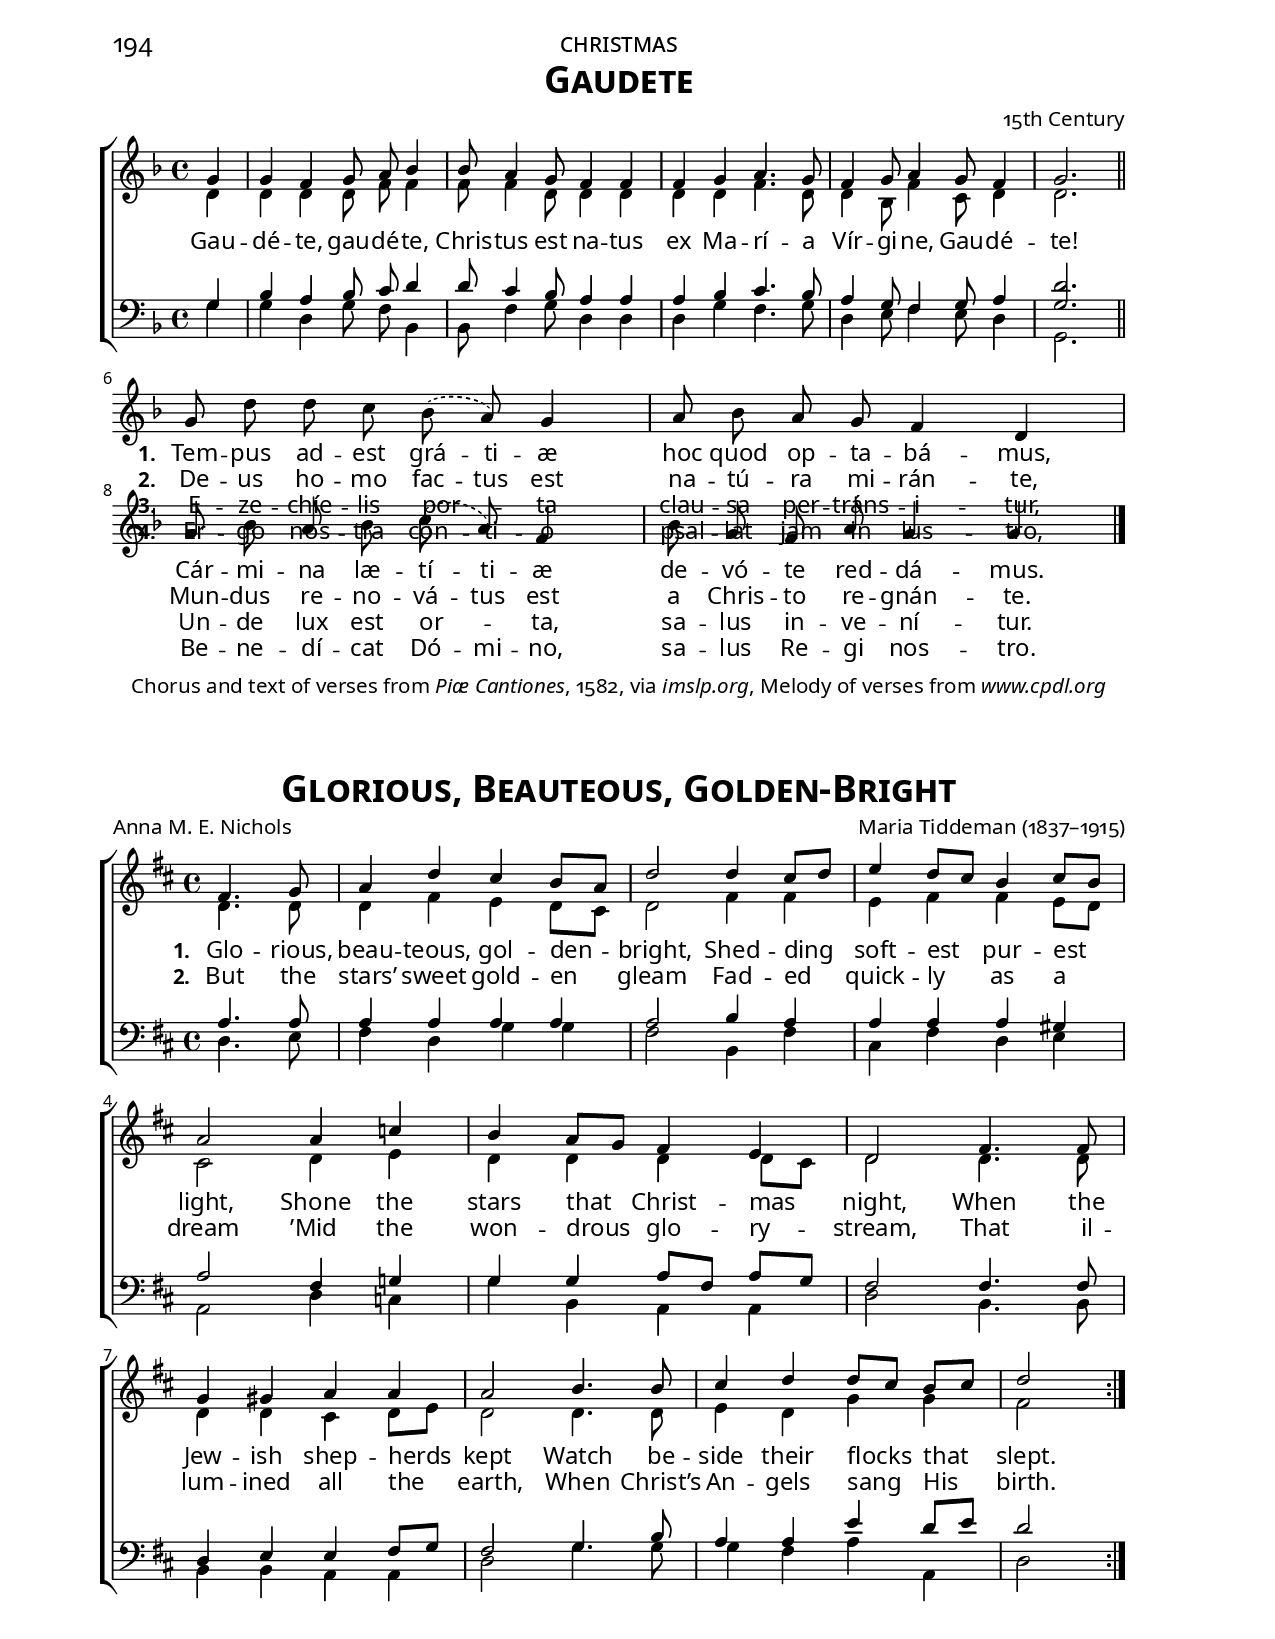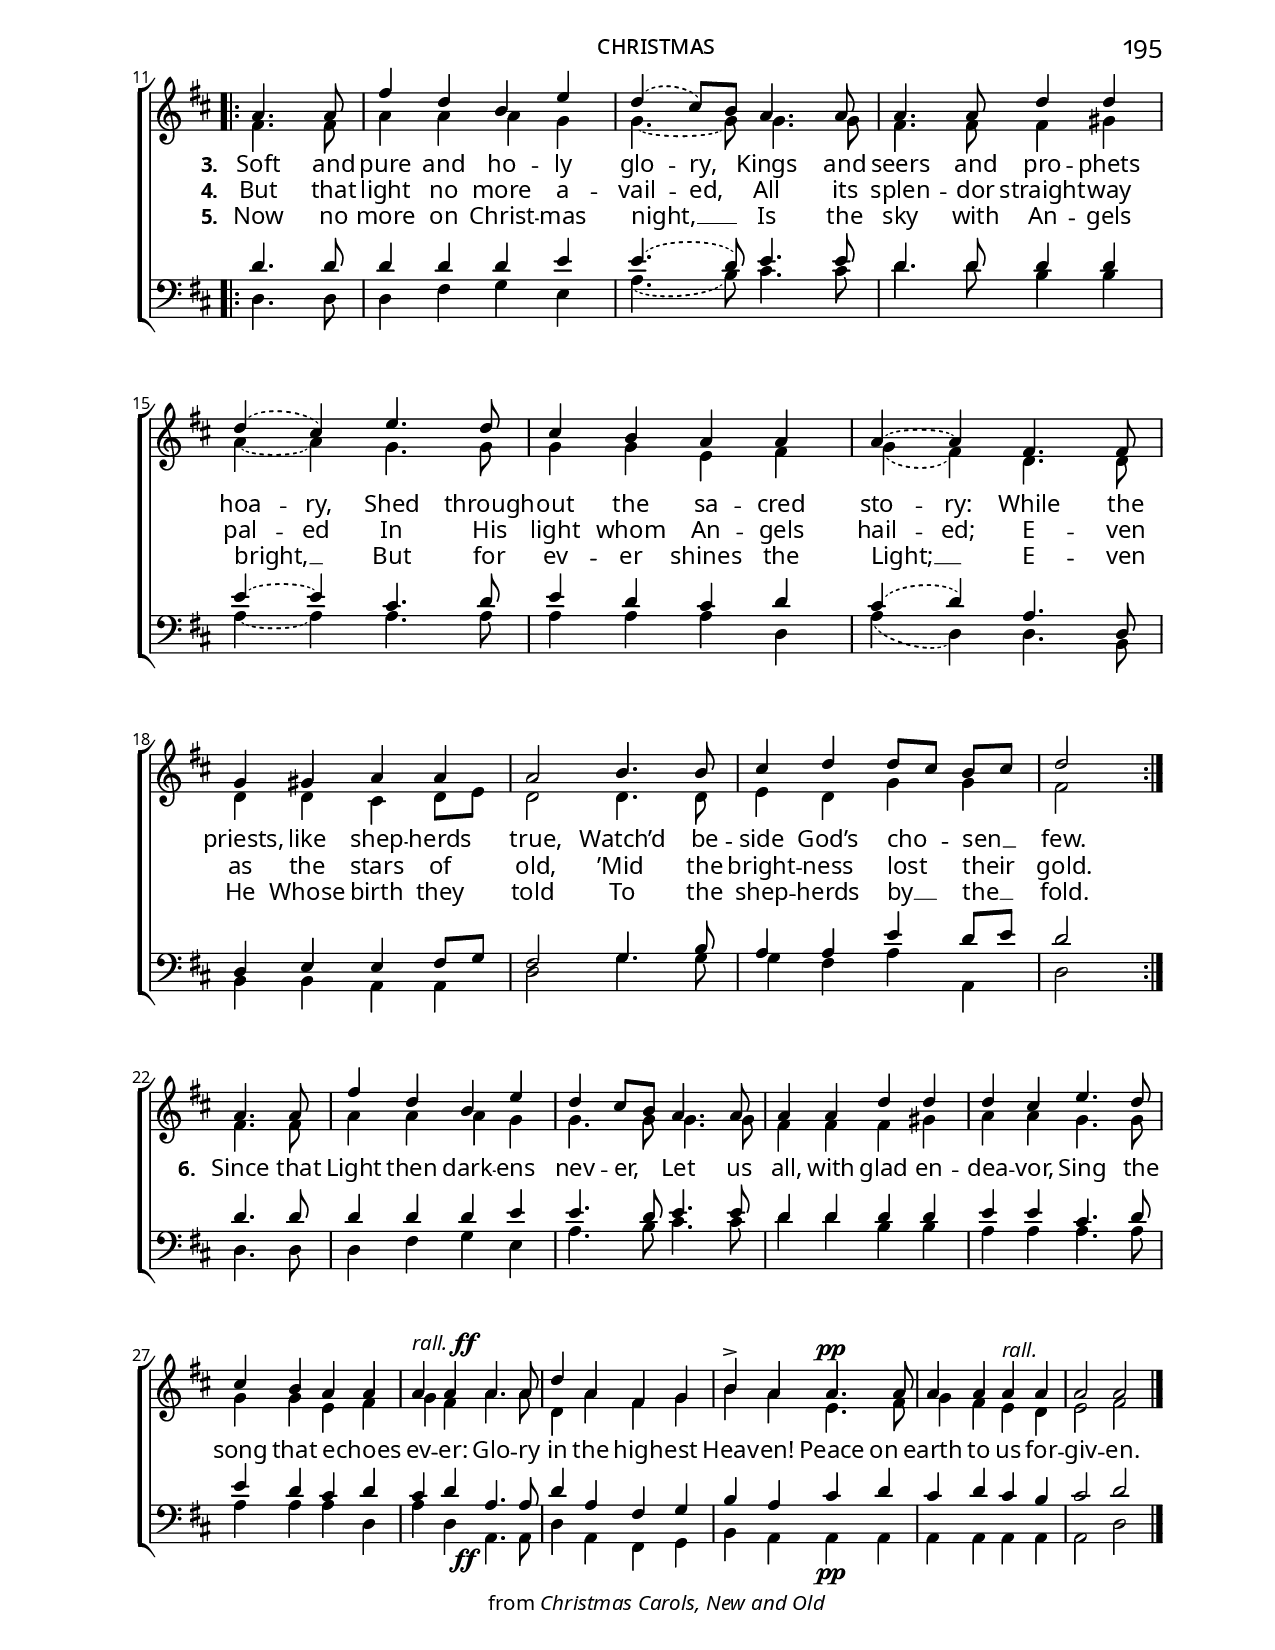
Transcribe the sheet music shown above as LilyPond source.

\version "2.24.0"
\include "util.ly"
\paper {
  print-all-headers = ##t
  paper-height = 11\in
  paper-width = 8.5\in
  indent = 0\in
  %system-system-spacing = #'((basic-distance . 10) (padding . 0))
  system-system-spacing =
    #'((basic-distance . 0)
       (minimum-distance . 0)
       (padding . -5)
       (stretchability . 100))
  ragged-last-bottom = ##f
  ragged-bottom = ##f
  two-sided = ##t
  inner-margin = 1\in
  outer-margin = 0.75\in
  top-margin = 0.26\in
  bottom-margin = 0.25\in
  first-page-number = #194
  print-first-page-number = ##t
  headerLine = \markup{\override #'(font-name . "Garamond Premier Pro") \smallCapsOldStyle"christmas"}
  oddHeaderMarkup = \markup\fill-line{
     \override #'(font-name . "Garamond Premier Pro")\abs-fontsize #12.5
     \combine 
        \fill-line{"" \if \should-print-page-number
        \oldStylePageNum""
        }
        \fill-line{\headerLine}
  }
  evenHeaderMarkup = \markup {
     \override #'(font-name . "Garamond Premier Pro")\abs-fontsize #12.5
     \combine
        \if \should-print-page-number
        \oldStylePageNum""
        \fill-line{\headerLine}
  }
}
#(set-global-staff-size 18) \paper{ #(define fonts (make-pango-font-tree "Garamond Premier Pro" "Garamond Premier Pro" "Garamond Premier Pro" (/ 18 20))) }
global = {
  \key f\major
  \time 4/4
  \autoBeamOff
}

sopMusic = \relative c'' {
  \partial 4 g4 |
  g f g8 a bes4 |
  bes8 a4 g8 f4 f |
  
  f g a4. g8 |
  f4 g8 a4 g8 f4 |
  \partial 2. g2. \bar "||" \break
}

verseMusic = \relative c'' {
  
}
sopWords = \lyricmode {
  
}

altoMusic = \relative c' {
  d4 |
  d d d8 f f4 |
  f8 f4 d8 d4 d |
  
  d d f4. d8 |
  d4 bes8 f'4 c8 d4 |
  d2.
  
  \slurDashed \oneVoice
  g8 d' d c bes( a) g4 |
  a8 bes a g f4 d |
  
  g8 bes a bes c( a) f4 |
  bes8 g f a g4 g \bar "|."
}
altoWords = \lyricmode {
  \dropLyricsV
  Gau -- dé -- te, gau -- dé -- te,
  Chris -- tus est na -- tus
  ex Ma -- rí -- a Vír -- gi -- ne, Gau -- dé -- te!
  
  \dropLyricsIV
  \set stanza = #"1. "
  \set ignoreMelismata = ##t
  Tem -- pus ad -- est grá -- ti -- æ
  hoc quod op -- ta -- bá -- mus,
  Cár -- mi -- na læ -- tí -- ti -- æ
  de -- vó -- te red -- dá -- mus.
}
altoWordsII = \lyricmode {
  \dropLyricsIV
%\markup\italic
  \repeat unfold 21 {\skip1}
  \set stanza = #"2. "
  \set ignoreMelismata = ##t
  De -- us ho -- mo fac -- tus est
  na -- tú -- ra mi -- rán -- te,
  Mun -- dus re -- no -- vá -- tus est
  a Chris -- to re -- gnán -- te.
}
altoWordsIII = \lyricmode {
  \dropLyricsIV
  \repeat unfold 21 {\skip1}
  \set stanza = #"3. "
  E -- ze -- chíe -- lis por -- ta
  clau -- sa per -- tráns -- i -- tur,
  Un -- de lux est or -- ta,
  sa -- lus in -- ve -- ní -- tur.
}
altoWordsIV = \lyricmode {
  \dropLyricsIV
  \repeat unfold 21 {\skip1}
  \set stanza = #"4. "
  \set ignoreMelismata = ##t
  Er -- go nos -- tra cón -- ti -- o
  psal -- lat jam in lus -- tro,
  Be -- ne -- dí -- cat Dó -- mi -- no,
  sa -- lus Re -- gi nos -- tro.
}
altoWordsV = \lyricmode {
  \set stanza = #"5. "
  \set ignoreMelismata = ##t
}
altoWordsVI = \lyricmode {
  \set stanza = #"6. "
  \set ignoreMelismata = ##t
}
tenorMusic = \relative c' {
  g4 |
  bes a bes8 c d4 |
  d8 c4 bes8 a4 a |
  
  a bes c4. bes8 |
  a4 g8 f4 g8 a4 |
  <g d'>2.
}
tenorWords = \lyricmode {

}

bassMusic = \relative c {
  g'4 |
  g d g8 f bes,4 |
  bes8 f'4 g8 d4 d |
  
  d g f4. g8 |
  d4 e8 f4 e8 d4 |
  g,2.
}
bassWords = \lyricmode {

}

pianoRH = \relative c' {
  
}
pianoLH = \relative c' {
  
}

\score {
  <<
   \new ChoirStaff <<
%    \new Lyrics = sopranos \with { \override VerticalAxisGroup.nonstaff-relatedstaff-spacing = #'((basic-distance . 1)) }
    \new Staff = women <<
      \new Voice = "sopranos" { \voiceOne << \global \sopMusic >> }
      \new Voice = "altos" { \voiceTwo << \global \altoMusic >> }
    >>
    \new Lyrics \with { alignAboveContext = #"women" \override VerticalAxisGroup.nonstaff-relatedstaff-spacing = #'((basic-distance . 1))} \lyricsto "sopranos" \sopWords
     \new Lyrics = "altosVI"  \with { alignBelowContext = #"women" \override VerticalAxisGroup.nonstaff-relatedstaff-spacing = #'((basic-distance . 1))} \lyricsto "altos" \altoWordsVI
    \new Lyrics = "altosV"  \with { alignBelowContext = #"women" \override VerticalAxisGroup.nonstaff-relatedstaff-spacing = #'((basic-distance . 1))} \lyricsto "altos" \altoWordsV
    \new Lyrics = "altosIV"  \with { alignBelowContext = #"women" \override VerticalAxisGroup.nonstaff-relatedstaff-spacing = #'((basic-distance . 1))} \lyricsto "altos" \altoWordsIV
    \new Lyrics = "altosIII"  \with { alignBelowContext = #"women" \override VerticalAxisGroup.nonstaff-relatedstaff-spacing = #'((basic-distance . 1))} \lyricsto "altos" \altoWordsIII
    \new Lyrics = "altosII"  \with { alignBelowContext = #"women" \override VerticalAxisGroup.nonstaff-relatedstaff-spacing = #'((basic-distance . 1))} \lyricsto "altos" \altoWordsII
    \new Lyrics = "altos"  \with { alignBelowContext = #"women" \override VerticalAxisGroup.nonstaff-relatedstaff-spacing = #'((basic-distance . 1))} \lyricsto "altos" \altoWords
   \new Staff = men <<
      \clef bass
      \new Voice = "tenors" { \voiceOne << \global \tenorMusic >> }
      \new Voice = "basses" { \voiceTwo << \global \bassMusic >> }
    >>
    \new Lyrics \with { alignAboveContext = #"men" \override VerticalAxisGroup.nonstaff-relatedstaff-spacing = #'((basic-distance . 1)) } \lyricsto "tenors" \tenorWords
    \new Lyrics \with { alignBelowContext = #"men" \override VerticalAxisGroup.nonstaff-relatedstaff-spacing = #'((basic-distance . 1)) } \lyricsto "basses" \bassWords
  >>
%    \new PianoStaff << \new Staff { \new Voice { \pianoRH } } \new Staff { \clef "bass" \pianoLH } >>
  >>
  \layout {
  \context {
    \Lyrics
    \override LyricText.font-size = #1.3
  }
%6x9 \context {\Lyrics\override LyricText.font-size = #1.1 }
%6.14 \context {\Lyrics\override LyricText.font-size = #0.6 }
    #(define fonts (make-pango-font-tree "Garamond Premier Pro" "Garamond Premier Pro" "Garamond Premier Pro" (/ 18 20)))
    \context {
      \Score
      %\override SpacingSpanner.base-shortest-duration = #(ly:make-moment 1/8)
      %\override SpacingSpanner.common-shortest-duration = #(ly:make-moment 1/4)
    }
    \context {
      % Remove all empty staves
      % \Staff \RemoveEmptyStaves \override VerticalAxisGroup.remove-first = ##t
    }
    \context {
      \Lyrics
      \override LyricText.X-offset = #center-on-word
    }
  }
  \header {
    title = \markup{\override #'(font-name . "Garamond Premier Pro Semibold"){ \abs-fontsize #18 \smallCapsOldStyle"Gaudete"}}
    composer = \markup\oldStyleNum"15th Century"
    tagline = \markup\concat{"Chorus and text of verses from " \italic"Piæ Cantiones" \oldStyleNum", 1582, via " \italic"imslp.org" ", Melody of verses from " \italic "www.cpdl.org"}
  }
}
\markup \fill-line {\center-column{
    \concat{"Chorus and text of verses from " \italic"Piæ Cantiones" \oldStyleNum", 1582, via " \italic"imslp.org" ", Melody of verses from " \italic "www.cpdl.org"}}}
\markup\vspace#2.2























global = {
  \key d \major
  \time 4/4
  \autoBeamOff
  \override DynamicLineSpanner.staff-padding = #0.0
  \override DynamicLineSpanner.Y-extent = #'(-1 . 1)
  \tieDashed
}

sopMusic = \relative c' {
  \repeat volta 2 {
    \partial 2 fis4. g8 |
    a4 d cis b8[ a] |
    d2 d4 cis8[ d] |
    
    e4 d8[cis] b4 cis8[ b] |
    a2 a4 c |
    b a8[ g] fis4 e |
    d2 fis4. fis8 |
    
    g4 gis a a |
    a2 b4. b8 |
    cis4 d d8[ cis] b[ cis] |
    \partial 2 d2 |
  }
  \pageBreak
  \repeat volta 3 {
    \partial 2 a4. a8 |
    fis'4 d b e |
    \slurDashed
    d4( cis8[) b] a4. a8 |
    a4. a8 d4 d |
    
    d( cis) e4. d8 |
    cis4 b a a |
    a~ a fis4. fis8 |
    
    g4 gis a a |
    a2 b4. b8 |
    cis4 d d8[ cis] b[ cis] |
    \partial 2 d2 | \break
  }
  \partial 2 a4. a8 |
  fis'4 d b e |
  d4 cis8[ b] a4. a8 |
  a4 a d d |
  
  d cis e4. d8 |
  cis4 b a a |
  a^\markup{\italic"rall." \dynamic"ff"} a a4. a8 |
  
  d4 a fis g |
  b-> a a4.^\pp a8 |
  a4 a a^\markup\italic"rall." a 
  a2 a \bar "|."
}
sopWords = \lyricmode {
  
}

altoMusic = \relative c' {
  d4. d8 |
  d4 fis e d8[ cis] |
  d2 fis4 fis |
  
  e fis fis e8[ d] |
  cis2 d4 e |
  d d d d8[ cis] |
  d2 d4. d8 |
  
  d4 d cis d8[ e] |
  d2 d4. d8 |
  e4 d g g |
  fis2 |
  
  
  fis4. fis8 |
  a4 a a g |
  \slurDashed
  g4.~ g8 g4. g8 |
  fis4. fis8 fis4 gis |
  
  a~ a g4. g8 |
  g4 g e fis |
  g( fis) d4. d8 |
  
  d4 d cis d8[ e] |
  d2 d4. d8 |
  e4 d g g |
  fis2 |
  
  
  fis4. fis8 |
  a4 a a g |
  g4. g8 g4. g8 |
  fis4 fis fis gis |
  
  a4 a g4. g8 |
  g4 g e fis |
  g fis a4. a8 |
  
  d,4 a' fis g |
  b a e4. fis8 |
  g4 fis e d |
  e2 fis \bar "|."
}
altoWords = \lyricmode {
  \dropLyricsV
  \set stanza = #"1. "
  Glo -- rious, beau -- teous, gol -- den -- bright,
  Shed -- ding soft -- est pur -- est light,
  Shone the stars that \set associatedVoice = "tenors" Christ -- mas night,
  When the Jew -- ish shep -- herds kept
  Watch be -- side \unset associatedVoice their flocks that slept.
  
  \set stanza = #"3. "
  Soft and pure and ho -- ly \set ignoreMelismata = ##t glo -- \unset ignoreMelismata ry,
  Kings and seers and pro -- phets \set ignoreMelismata = ##t hoa -- ry, \unset ignoreMelismata 
  Shed through -- out the sa -- cred \set ignoreMelismata = ##t sto -- ry: \unset ignoreMelismata 
  While the priests, like shep -- herds true,
  Watch’d be -- side God’s cho -- sen __ few.
  
  \set stanza = #"6. "
  Since that Light then dark -- ens nev -- er,
  Let us all, with glad en -- dea -- vor,
  Sing the song that e -- choes ev -- er:
  Glo -- ry in the high -- est Heav -- en!
  \set associatedVoice = "tenors"
  Peace on earth to us for -- giv -- en.
}
altoWordsII = \lyricmode {
  \dropLyricsV
%\markup\italic
  \set stanza = #"2. "
  But the stars’ sweet gold -- en gleam
  Fad -- ed quick -- ly as a dream
  ’Mid the won -- drous \set associatedVoice = "tenors" glo -- ry -- stream,
  That il -- lum -- ined all the earth,
  When Christ’s An -- \unset associatedVoice gels sang His birth.
  
  \set stanza = #"4. "
  But that light no more a -- \set ignoreMelismata = ##t vail -- \unset ignoreMelismata ed,
  All its splen -- dor straight -- way \set ignoreMelismata = ##t pal -- ed \unset ignoreMelismata 
  In His light whom An -- gels \set ignoreMelismata = ##t hail -- ed; \unset ignoreMelismata 
  E -- ven as the stars of old,
  ’Mid the bright  -- ness lost their gold.
}
altoWordsIII = \lyricmode {
  \dropLyricsV
  \repeat unfold 35 { \skip 1 }
  \set stanza = #"5. "
  Now no more on Christ -- mas night, __
  Is the sky with An -- gels bright, __
  But for ev -- er shines the Light; __
  E -- ven He Whose birth they told
  To the shep -- herds by __ the __ fold.
}
altoWordsIV = \lyricmode {
}
altoWordsV = \lyricmode {
}
altoWordsVI = \lyricmode {
}
tenorMusic = \relative c' {
  a4. a8 |
  a4 a a a |
  a2 b4 a |
  
  a4 a a gis |
  a2 fis4 g! |
  g4 g a8[ fis] a[ g] |
  fis2 fis4. fis8 |
  
  d4 e e fis8[ g] |
  fis2 g4. b8 |
  a4 a e' d8[ e] |
  d2 |
  
  
  d4. d8 |
  d4 d d e |
  \slurDashed
  e4.( d8) e4. e8 |
  d4. d8 d4 d |
  
  e~ e cis4. d8 |
  e4 d cis d |
  cis( d) a4. d,8 |
  
  d4 e e fis8[ g] |
  fis2 g4. b8 |
  a4 a e' d8[ e] |
  d2 |
  
  
  d4. d8 |
  d4 d d e |
  e4. d8 e4. e8 |
  d4 d d d |
  
  e e cis4. d8 |
  e4 d cis d |
  cis <<d {s8 s_\ff}>> a4. a8 |
  
  d4 a fis g |
  b a cis_\pp d |
  cis d cis b |
  cis2 d \bar "|."
}
tenorWords = \lyricmode {

}

bassMusic = \relative c {
  d4. e8 |
  fis4 d g g |
  fis2 b,4 fis' |
  
  cis4 fis d e |
  a,2 d4 c |
  g' b, a a |
  d2 b4. b8 |
  
  b4 b a a |
  d2 g4. g8 |
  g4 fis a a, |
  d2 |
  
  
  d4. d8 |
  d4 fis g e |
  \slurDashed
  a4.( b8) cis4. cis8 |
  d4. d8 b4 b |
  
  a~ a a4. a8 |
  a4 a a d, |
  a'( d,) d4. b8 |
  
  b4 b a a |
  d2 g4. g8 |
  g4 fis a a, |
  d2 |
  
  
  d4. d8 |
  d4 fis g e |
  a4. b8 cis4. cis8 |
  d4 d b b |
  
  a a a4. a8 |
  a4 a a d, |
  a' d, a4. a8 |
  
  d4 a fis g |
  b a a a |
  a a a a |
  a2 d \bar "|."
}
bassWords = \lyricmode {

}

pianoRH = \relative c' {
  
}
pianoLH = \relative c' {
  
}

\score {
  <<
   \new ChoirStaff <<
%    \new Lyrics = sopranos \with { \override VerticalAxisGroup.nonstaff-relatedstaff-spacing = #'((basic-distance . 1)) }
    \new Staff = women <<
      \new Voice = "sopranos" { \voiceOne << \global \sopMusic >> }
      \new Voice = "altos" { \voiceTwo << \global \altoMusic >> }
    >>
    \new Staff = men <<
      \clef bass
      \new Voice = "tenors" { \voiceOne << \global \tenorMusic >> }
      \new Voice = "basses" { \voiceTwo << \global \bassMusic >> }
    >>
    \new Lyrics \with { alignAboveContext = #"women" \override VerticalAxisGroup.nonstaff-relatedstaff-spacing = #'((basic-distance . 1))} \lyricsto "sopranos" \sopWords
     \new Lyrics = "altosVI"  \with { alignBelowContext = #"women" \override VerticalAxisGroup.nonstaff-relatedstaff-spacing = #'((basic-distance . 1))} \lyricsto "sopranos" \altoWordsVI
    \new Lyrics = "altosV"  \with { alignBelowContext = #"women" \override VerticalAxisGroup.nonstaff-relatedstaff-spacing = #'((basic-distance . 1))} \lyricsto "sopranos" \altoWordsV
    \new Lyrics = "altosIV"  \with { alignBelowContext = #"women" \override VerticalAxisGroup.nonstaff-relatedstaff-spacing = #'((basic-distance . 1))} \lyricsto "sopranos" \altoWordsIV
    \new Lyrics = "altosIII"  \with { alignBelowContext = #"women" \override VerticalAxisGroup.nonstaff-relatedstaff-spacing = #'((basic-distance . 1))} \lyricsto "sopranos" \altoWordsIII
    \new Lyrics = "altosII"  \with { alignBelowContext = #"women" \override VerticalAxisGroup.nonstaff-relatedstaff-spacing = #'((basic-distance . 1))} \lyricsto "sopranos" \altoWordsII
    \new Lyrics = "altos"  \with { alignBelowContext = #"women" \override VerticalAxisGroup.nonstaff-relatedstaff-spacing = #'((basic-distance . 1))} \lyricsto "sopranos" \altoWords
     \new Lyrics \with { alignAboveContext = #"men" \override VerticalAxisGroup.nonstaff-relatedstaff-spacing = #'((basic-distance . 1)) } \lyricsto "tenors" \tenorWords
    \new Lyrics \with { alignBelowContext = #"men" \override VerticalAxisGroup.nonstaff-relatedstaff-spacing = #'((basic-distance . 1)) } \lyricsto "basses" \bassWords
  >>
%    \new PianoStaff << \new Staff { \new Voice { \pianoRH } } \new Staff { \clef "bass" \pianoLH } >>
  >>
  \layout {
  \context {
    \Lyrics
    \override LyricText.font-size = #1.3
  }
    \context {
      \Score
      %\override SpacingSpanner.base-shortest-duration = #(ly:make-moment 1/8)
      %\override SpacingSpanner.common-shortest-duration = #(ly:make-moment 1/4)
    }
    \context {
      % Remove all empty staves
      % \Staff \RemoveEmptyStaves \override VerticalAxisGroup.remove-first = ##t
    }
    \context {
      \Lyrics
      \override LyricText.X-offset = #center-on-word
    }
  }
  \header {
    title = \markup{\override #'(font-name . "Garamond Premier Pro Semibold"){ \abs-fontsize #18 \smallCapsOldStyle"Glorious, Beauteous, Golden-Bright"}}
    poet = \markup\oldStyleNum"Anna M. E. Nichols"
    composer = \markup\oldStyleNum"Maria Tiddeman (1837–1915)"
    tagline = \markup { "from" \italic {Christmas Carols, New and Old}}
  }
}
\header {
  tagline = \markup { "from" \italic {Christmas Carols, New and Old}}
}

